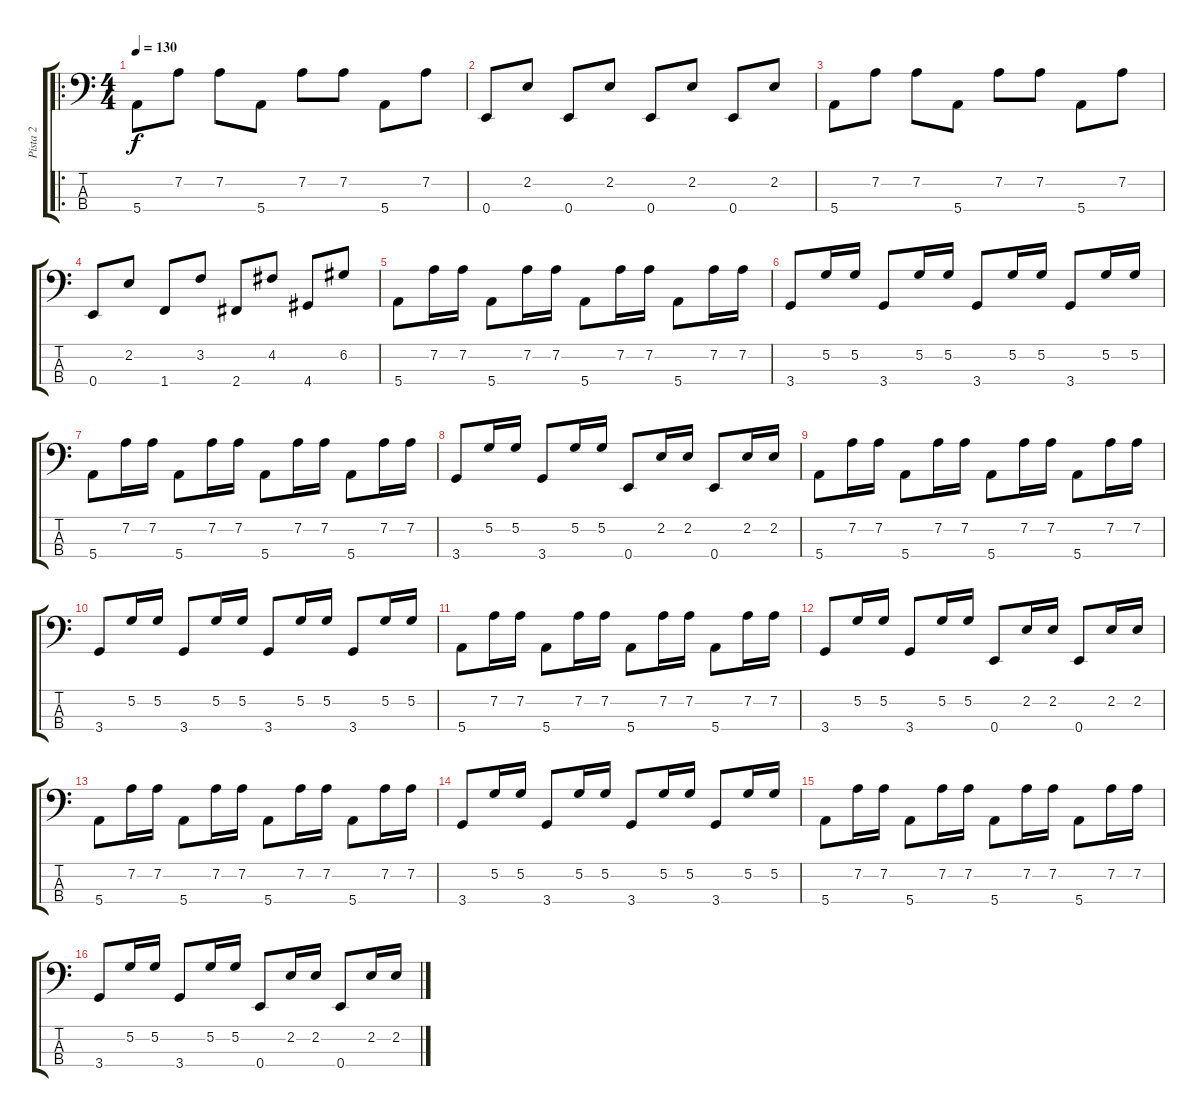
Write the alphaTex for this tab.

\track ("Pista 2" "Pista 2") {instrument slapbass2}
\staff {score tabs}
\tuning (G2 D2 A1 E1) {hide}
\ro
\ts (4 4)
\tempo 130
\clef f4
\ks c
5.4.8{dy f instrument slapbass2} 7.2.8 7.2.8 5.4.8 7.2.8 7.2.8 5.4.8 7.2.8 |
0.4.8 2.2.8 0.4.8 2.2.8 0.4.8 2.2.8 0.4.8 2.2.8 |
5.4.8 7.2.8 7.2.8 5.4.8 7.2.8 7.2.8 5.4.8 7.2.8 |
0.4.8 2.2.8 1.4.8 3.2.8 2.4.8 4.2.8 4.4.8 6.2.8 |
5.4.8 7.2.16 7.2.16 5.4.8 7.2.16 7.2.16 5.4.8 7.2.16 7.2.16 5.4.8 7.2.16 7.2.16 |
3.4.8 5.2.16 5.2.16 3.4.8 5.2.16 5.2.16 3.4.8 5.2.16 5.2.16 3.4.8 5.2.16 5.2.16 |
5.4.8 7.2.16 7.2.16 5.4.8 7.2.16 7.2.16 5.4.8 7.2.16 7.2.16 5.4.8 7.2.16 7.2.16 |
3.4.8 5.2.16 5.2.16 3.4.8 5.2.16 5.2.16 0.4.8 2.2.16 2.2.16 0.4.8 2.2.16 2.2.16 |
5.4.8 7.2.16 7.2.16 5.4.8 7.2.16 7.2.16 5.4.8 7.2.16 7.2.16 5.4.8 7.2.16 7.2.16 |
3.4.8 5.2.16 5.2.16 3.4.8 5.2.16 5.2.16 3.4.8 5.2.16 5.2.16 3.4.8 5.2.16 5.2.16 |
5.4.8 7.2.16 7.2.16 5.4.8 7.2.16 7.2.16 5.4.8 7.2.16 7.2.16 5.4.8 7.2.16 7.2.16 |
3.4.8 5.2.16 5.2.16 3.4.8 5.2.16 5.2.16 0.4.8 2.2.16 2.2.16 0.4.8 2.2.16 2.2.16 |
5.4.8 7.2.16 7.2.16 5.4.8 7.2.16 7.2.16 5.4.8 7.2.16 7.2.16 5.4.8 7.2.16 7.2.16 |
3.4.8 5.2.16 5.2.16 3.4.8 5.2.16 5.2.16 3.4.8 5.2.16 5.2.16 3.4.8 5.2.16 5.2.16 |
5.4.8 7.2.16 7.2.16 5.4.8 7.2.16 7.2.16 5.4.8 7.2.16 7.2.16 5.4.8 7.2.16 7.2.16 |
3.4.8 5.2.16 5.2.16 3.4.8 5.2.16 5.2.16 0.4.8 2.2.16 2.2.16 0.4.8 2.2.16 2.2.16
